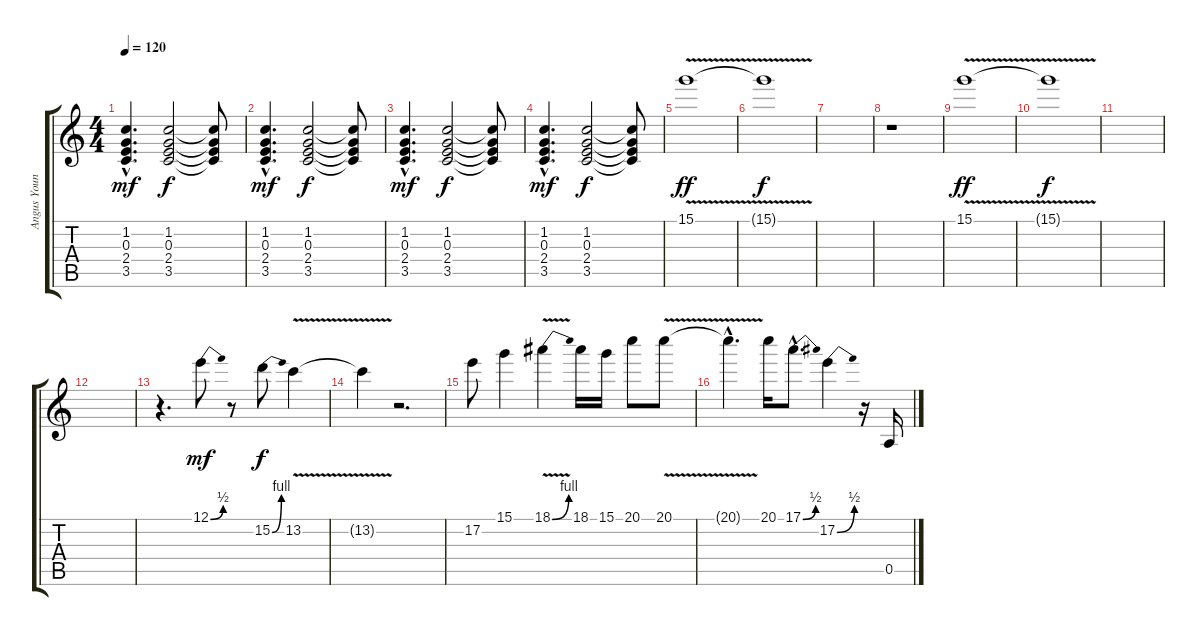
\track ("Angus Young" "Angus Youn") {instrument distortionguitar}
\staff {score tabs}
\tuning (E4 B3 G3 D3 A2 E2) {hide}
\ts (4 4)
\tempo 120
\clef g2
\ks c
(1.2{hac} 0.3{hac} 2.4{hac} 3.5{hac}).4{d dy mf} (1.2 0.3 2.4 3.5).2{dy f} (1.2{t} 0.3{t} 2.4{t} 3.5{t}).8 |
(1.2{hac} 0.3{hac} 2.4{hac} 3.5{hac}).4{d dy mf} (1.2 0.3 2.4 3.5).2{dy f} (1.2{t} 0.3{t} 2.4{t} 3.5{t}).8 |
(1.2{hac} 0.3{hac} 2.4{hac} 3.5{hac}).4{d dy mf} (1.2 0.3 2.4 3.5).2{dy f} (1.2{t} 0.3{t} 2.4{t} 3.5{t}).8 |
(1.2{hac} 0.3{hac} 2.4{hac} 3.5{hac}).4{d dy mf} (1.2 0.3 2.4 3.5).2{dy f} (1.2{t} 0.3{t} 2.4{t} 3.5{t}).8 |
15.1{v}.1{dy ff volume 8 instrument overdrivenguitar} |
15.1{t}.1{dy f} |
|
r.1{volume 12} |
15.1{v}.1{dy ff volume 8 instrument overdrivenguitar} |
15.1{t}.1{dy f} |
|
|
r.4{d volume 12} 12.1{be (bend 0 0 60 2)}.8{dy mf} r.8 15.2{be (bend 0 0 60 4)}.8{dy f} 13.2{v}.4 |
13.2{t}.4 r.2{d} |
17.2.8 15.1.4 18.1{be (bend 0 0 60 4) v}.4 18.1.16 15.1.16 20.1.8 20.1{v}.8 |
20.1{hac t}.4{d} 20.1.16 17.1{be (bend 0 0 60 2) hac}.8{d} 17.2{be (bend 0 0 60 2)}.4 r.16 0.5.16
